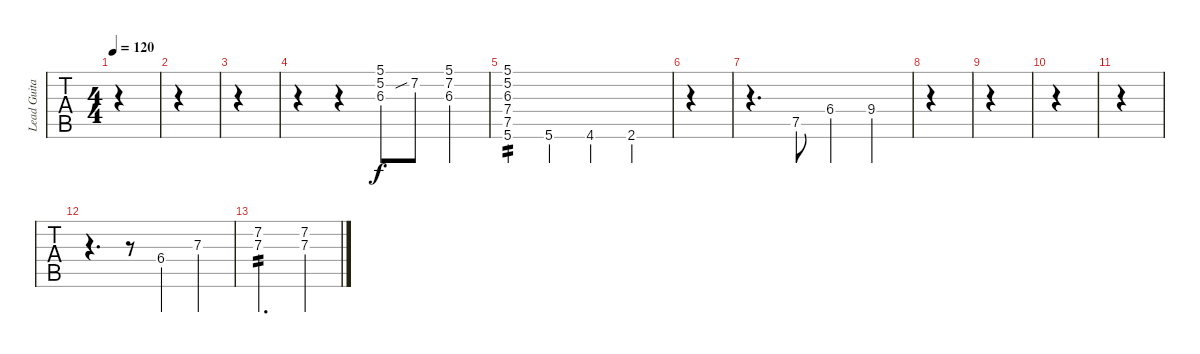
\track ("Lead Guitar" "Lead Guita") {instrument electricguitarjazz}
\staff {tabs}
\tuning (E4 B3 G3 D3 A2 E2) {hide}
\ts (4 4)
\tempo 120
\clef g2
\ks a
|
|
|
r.4 r.4 (5.1 5.2 6.3).8 7.2{sib}.8 (5.1 7.2 6.3).4 |
(5.1 5.2 6.3 7.4 7.5 5.6).4{tp 2} 5.6.4 4.6.4 2.6.4 |
|
r.4{d} 7.5.8 6.4.4 9.4.4 |
|
|
|
|
r.4{d} r.8 6.4.4 7.3.4 |
(7.2 7.3).2{d tp 2} (7.2 7.3).4
